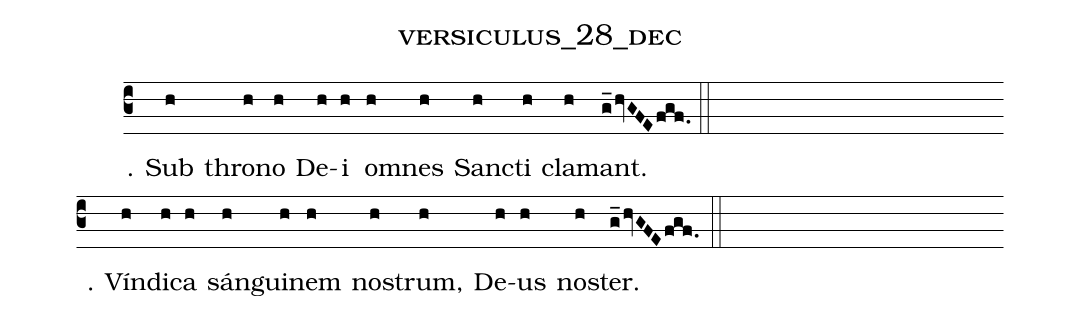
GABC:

name:versiculus_28_dec;
%%
(c3) ℣. Sub(h) thro(h)no(h) De(h)i(h) o(h)mnes(h) San(h)cti(h) cla(h)mant.(g_hvGFEfgf.) (::) (Z-)
℟. Vín(h)di(h)ca(h) sán(h)gui(h)nem(h) no(h)strum,(h) De(h)us(h) no(h)ster.(g_hvGFEfgf.) (::)
